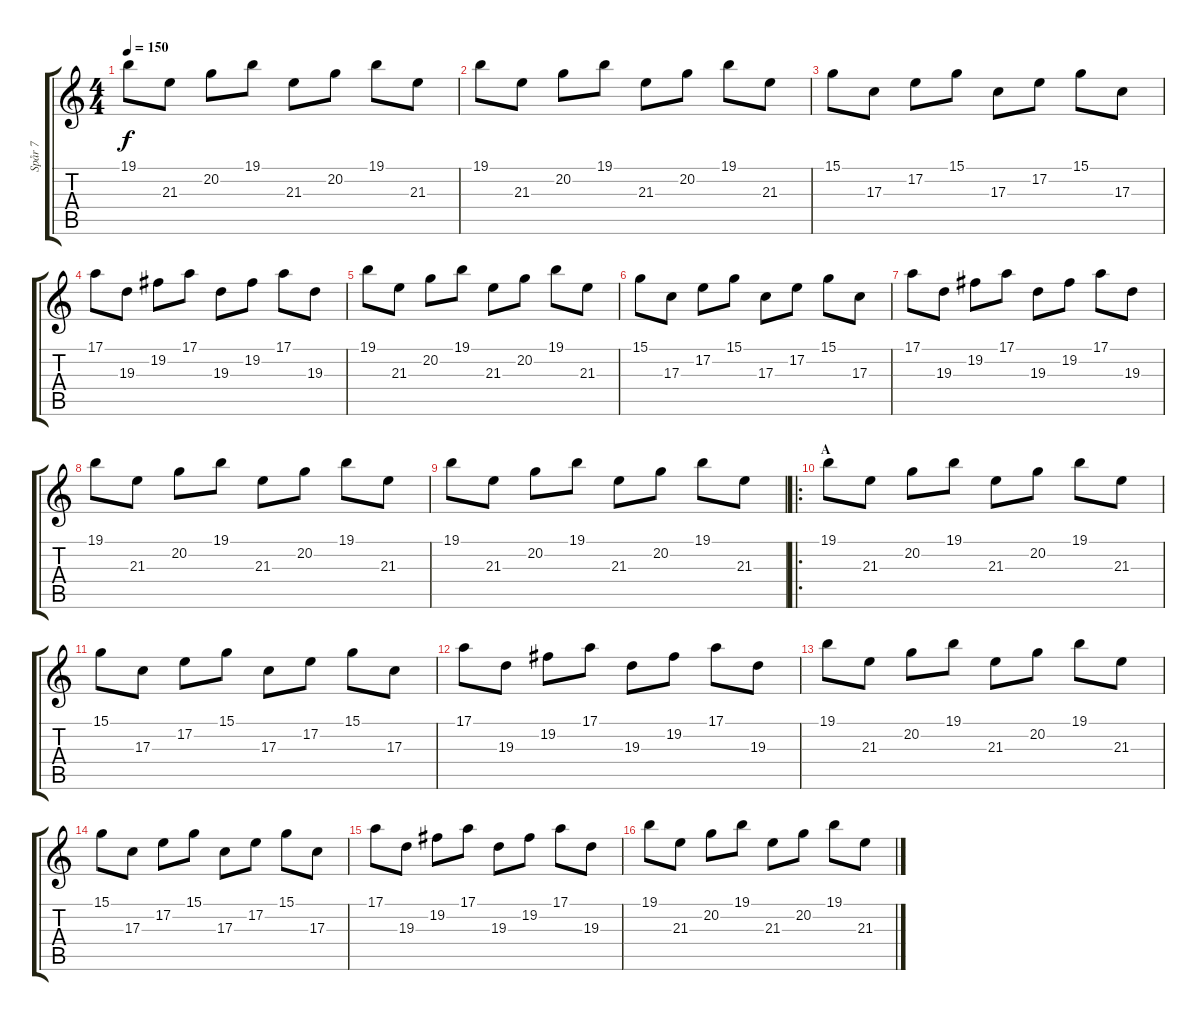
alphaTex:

\track ("Spår 7" "Spår 7") {instrument stringensemble1}
\staff {score tabs}
\tuning (E4 B3 G3 D3 A2 E2) {hide}
\ts (4 4)
\tempo 150
\clef g2
\ks c
19.1.8{dy f} 21.3.8 20.2.8 19.1.8 21.3.8 20.2.8 19.1.8 21.3.8 |
\section ("" "")
19.1.8 21.3.8 20.2.8 19.1.8 21.3.8 20.2.8 19.1.8 21.3.8 |
15.1.8 17.3.8 17.2.8 15.1.8 17.3.8 17.2.8 15.1.8 17.3.8 |
17.1.8 19.3.8 19.2.8 17.1.8 19.3.8 19.2.8 17.1.8 19.3.8 |
19.1.8 21.3.8 20.2.8 19.1.8 21.3.8 20.2.8 19.1.8 21.3.8 |
15.1.8 17.3.8 17.2.8 15.1.8 17.3.8 17.2.8 15.1.8 17.3.8 |
17.1.8 19.3.8 19.2.8 17.1.8 19.3.8 19.2.8 17.1.8 19.3.8 |
19.1.8 21.3.8 20.2.8 19.1.8 21.3.8 20.2.8 19.1.8 21.3.8 |
19.1.8 21.3.8 20.2.8 19.1.8 21.3.8 20.2.8 19.1.8 21.3.8 |
\ro
\section ("" "A")
19.1.8{volume 10} 21.3.8 20.2.8 19.1.8 21.3.8 20.2.8 19.1.8 21.3.8 |
15.1.8 17.3.8 17.2.8 15.1.8 17.3.8 17.2.8 15.1.8 17.3.8 |
17.1.8 19.3.8 19.2.8 17.1.8 19.3.8 19.2.8 17.1.8 19.3.8 |
19.1.8 21.3.8 20.2.8 19.1.8 21.3.8 20.2.8 19.1.8 21.3.8 |
15.1.8 17.3.8 17.2.8 15.1.8 17.3.8 17.2.8 15.1.8 17.3.8 |
17.1.8 19.3.8 19.2.8 17.1.8 19.3.8 19.2.8 17.1.8 19.3.8 |
19.1.8 21.3.8 20.2.8 19.1.8 21.3.8 20.2.8 19.1.8 21.3.8
